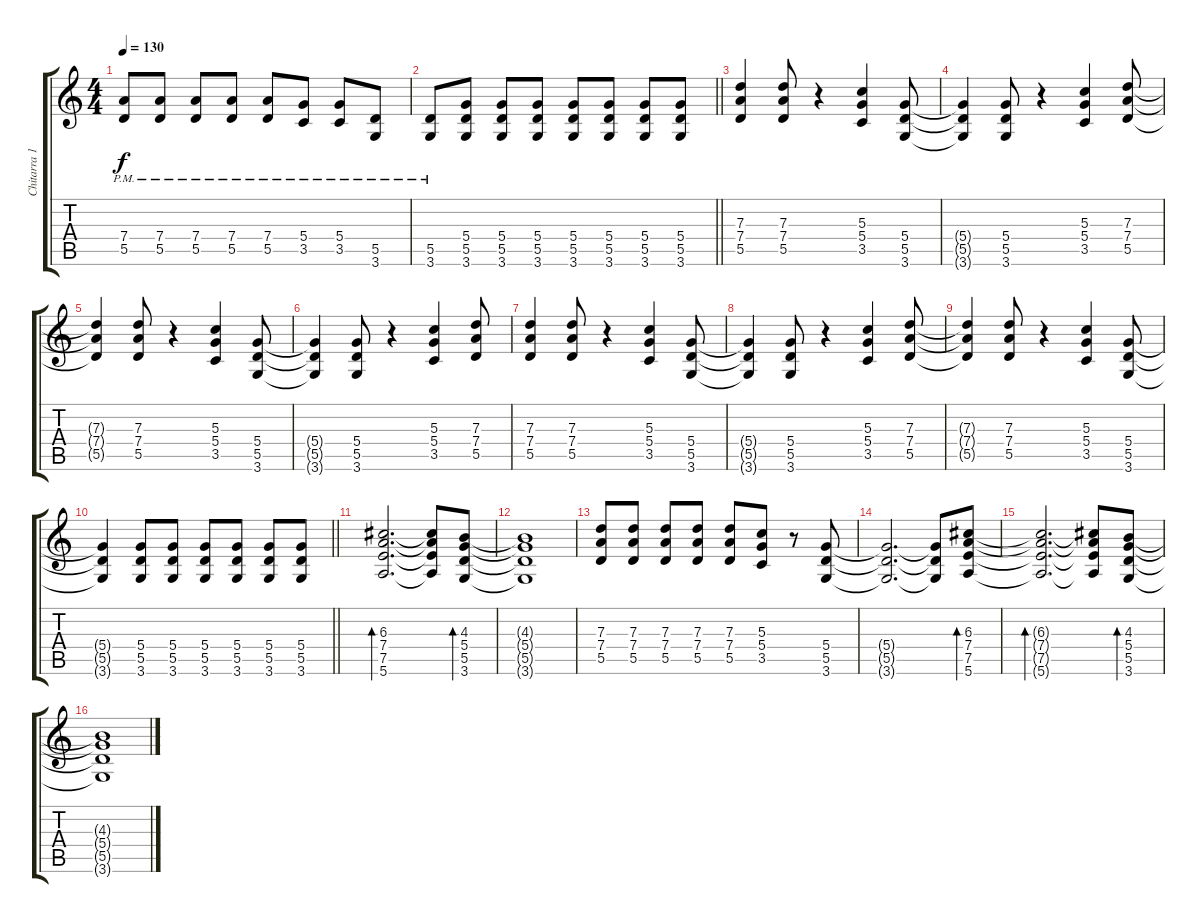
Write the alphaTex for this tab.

\track ("Chitarra 1" "Chitarra 1") {instrument overdrivenguitar}
\staff {score tabs}
\tuning (E4 B3 G3 D3 A2 E2) {hide}
\ts (4 4)
\tempo 130
\clef g2
\ks c
(7.4{pm} 5.5{pm}).8{dy f} (7.4{pm} 5.5{pm}).8 (7.4{pm} 5.5{pm}).8 (7.4{pm} 5.5{pm}).8 (7.4{pm} 5.5{pm}).8 (5.4{pm} 3.5{pm}).8 (5.4{pm} 3.5{pm}).8 (5.5{pm} 3.6{pm}).8 |
\barLineRight lightlight
(5.5{pm} 3.6{pm}).8 (5.4 5.5 3.6).8 (5.4 5.5 3.6).8 (5.4 5.5 3.6).8 (5.4 5.5 3.6).8 (5.4 5.5 3.6).8 (5.4 5.5 3.6).8 (5.4 5.5 3.6).8 |
(7.3 7.4 5.5).4 (7.3 7.4 5.5).8 r.4 (5.3 5.4 3.5).4 (5.4 5.5 3.6).8 |
(5.4{t} 5.5{t} 3.6{t}).4 (5.4 5.5 3.6).8 r.4 (5.3 5.4 3.5).4 (7.3 7.4 5.5).8 |
(7.3{t} 7.4{t} 5.5{t}).4 (7.3 7.4 5.5).8 r.4 (5.3 5.4 3.5).4 (5.4 5.5 3.6).8 |
(5.4{t} 5.5{t} 3.6{t}).4 (5.4 5.5 3.6).8 r.4 (5.3 5.4 3.5).4 (7.3 7.4 5.5).8 |
(7.3 7.4 5.5).4 (7.3 7.4 5.5).8 r.4 (5.3 5.4 3.5).4 (5.4 5.5 3.6).8 |
(5.4{t} 5.5{t} 3.6{t}).4 (5.4 5.5 3.6).8 r.4 (5.3 5.4 3.5).4 (7.3 7.4 5.5).8 |
(7.3{t} 7.4{t} 5.5{t}).4 (7.3 7.4 5.5).8 r.4 (5.3 5.4 3.5).4 (5.4 5.5 3.6).8 |
\barLineRight lightlight
(5.4{t} 5.5{t} 3.6{t}).4 (5.4 5.5 3.6).8 (5.4 5.5 3.6).8 (5.4 5.5 3.6).8 (5.4 5.5 3.6).8 (5.4 5.5 3.6).8 (5.4 5.5 3.6).8 |
(6.3 7.4 7.5 5.6).2{d bd 240} (6.3{t} 7.4{t} 7.5{t} 5.6{t}).8 (4.3 5.4 5.5 3.6).8{bd 240} |
(4.3{t} 5.4{t} 5.5{t} 3.6{t}).1 |
(7.3 7.4 5.5).8 (7.3 7.4 5.5).8 (7.3 7.4 5.5).8 (7.3 7.4 5.5).8 (7.3 7.4 5.5).8 (5.3 5.4 3.5).8 r.8 (5.4 5.5 3.6).8 |
(5.4{t} 5.5{t} 3.6{t}).2{d} (5.4{t} 5.5{t} 3.6{t}).8 (6.3 7.4 7.5 5.6).8{bd 240} |
(6.3{t} 7.4{t} 7.5{t} 5.6{t}).2{d bd 240} (6.3{t} 7.4{t} 7.5{t} 5.6{t}).8 (4.3 5.4 5.5 3.6).8{bd 240} |
(4.3{t} 5.4{t} 5.5{t} 3.6{t}).1
